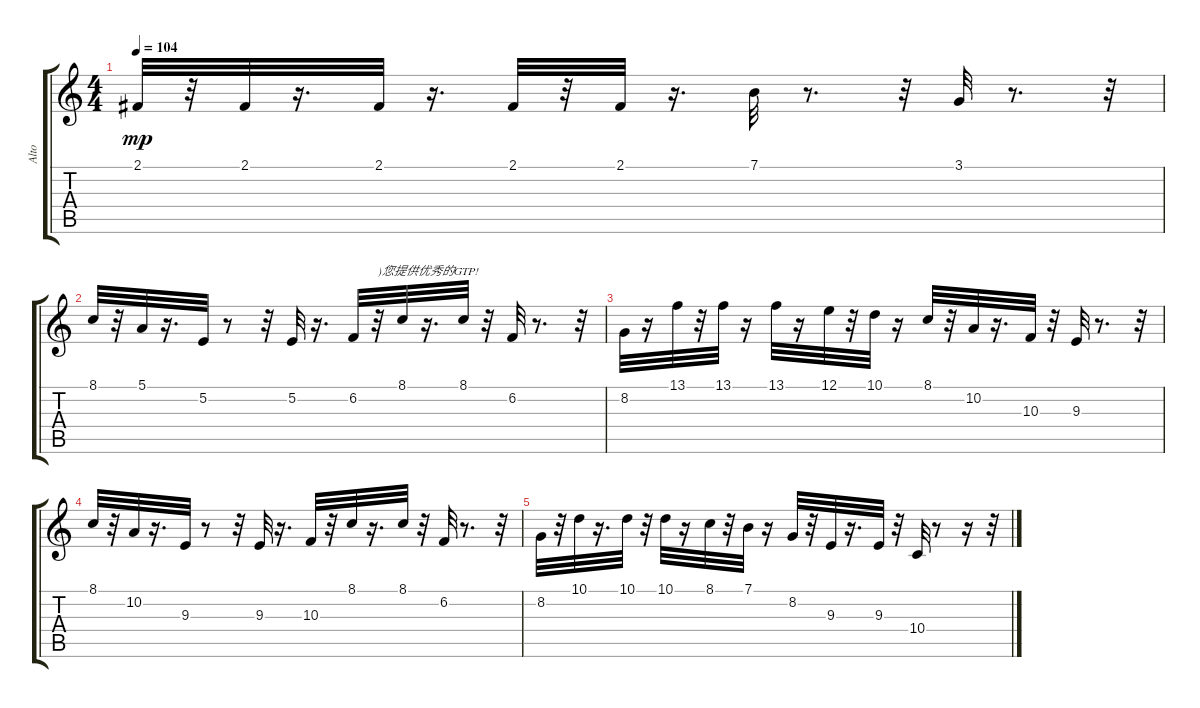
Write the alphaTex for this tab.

\track ("Alto" "Alto") {instrument acousticgrandpiano}
\staff {score tabs}
\tuning (E4 B3 G3 D3 A2 E2) {hide}
\ts (4 4)
\tempo 104
\clef g2
\ks c
2.1.32{dy mp} r.32 2.1.32 r.16{d} 2.1.32 r.16{d} 2.1.32 r.32 2.1.32 r.16{d} 7.1.32 r.8{d} r.32 3.1.32 r.8{d} r.32 |
8.1.32 r.32 5.1.32 r.16{d} 5.2.32 r.8 r.32 5.2.32 r.16{d} 6.2.32 r.32{txt ")您提供优秀的GTP!"} 8.1.32 r.16{d} 8.1.32 r.32 6.2.32 r.8{d} r.32 |
8.2.32 r.16 13.1.32 r.32 13.1.32 r.16 13.1.32 r.16 12.1.32 r.32 10.1.32 r.16 8.1.32 r.32 10.2.32 r.16{d} 10.3.32 r.32 9.3.32 r.8{d} r.32 |
8.1.32 r.32 10.2.32 r.16{d} 9.3.32 r.8 r.32 9.3.32 r.16{d} 10.3.32 r.32 8.1.32 r.16{d} 8.1.32 r.32 6.2.32 r.8{d} r.32 |
8.2.32 r.32 10.1.32 r.16{d} 10.1.32 r.32 10.1.32 r.16 8.1.32 r.32 7.1.32 r.16 8.2.32 r.32 9.3.32 r.16{d} 9.3.32 r.32 10.4.32 r.8 r.16 r.32
